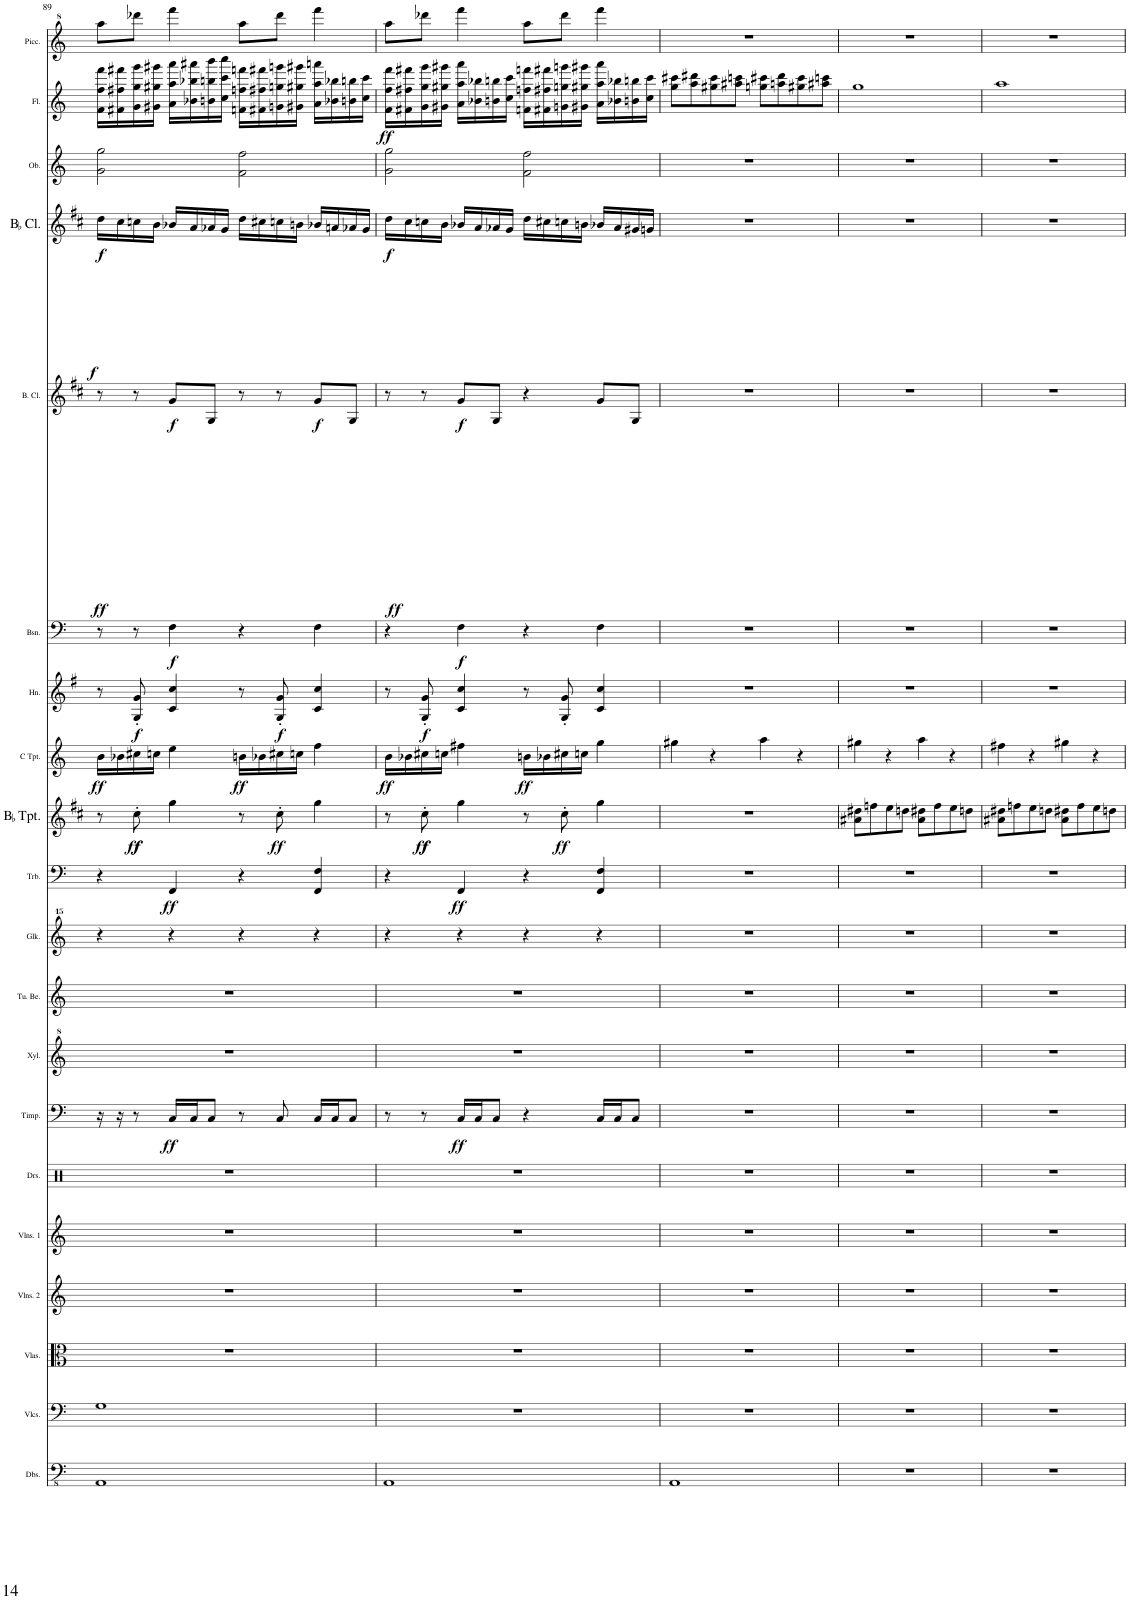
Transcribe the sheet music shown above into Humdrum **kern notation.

**kern	**kern	**kern	**kern	**kern	**kern	**kern	**dynam	**kern	**kern	**kern	**kern	**dynam	**kern	**dynam	**kern	**dynam	**kern	**dynam	**kern	**dynam	**kern	**dynam	**kern	**dynam	**kern	**kern	**dynam	**kern
*part20	*part19	*part18	*part17	*part16	*part15	*part14	*part14	*part13	*part12	*part11	*part10	*part10	*part9	*part9	*part8	*part8	*part7	*part7	*part6	*part6	*part5	*part5	*part4	*part4	*part3	*part2	*part2	*part1
*staff20	*staff19	*staff18	*staff17	*staff16	*staff15	*staff14	*staff14	*staff13	*staff12	*staff11	*staff10	*staff10	*staff9	*staff9	*staff8	*staff8	*staff7	*staff7	*staff6	*staff6	*staff5	*staff5	*staff4	*staff4	*staff3	*staff2	*staff2	*staff1
*I"Double Basses	*I"Violoncellos	*I"Violas	*I"Violins 2	*I"Violins 1	*I"Drumset	*I"Timpani	*	*I"Xylophone	*I"Tubular Bells	*I"Glockenspiel	*I"Trombone	*	*I"BaccidentalFlat Trumpet	*	*I"C Trumpet	*	*I"Horn	*	*I"Bassoon	*	*I"Bass Clarinet	*	*I"BaccidentalFlat Clarinet	*	*I"Oboe	*I"Flute	*	*I"Piccolo
*I'Dbs.	*I'Vlcs.	*I'Vlas.	*I'Vlns. 2	*I'Vlns. 1	*I'Drs.	*I'Timp.	*	*I'Xyl.	*I'Tu. Be.	*I'Glk.	*I'Trb.	*	*I'BaccidentalFlat Tpt.	*	*I'C Tpt.	*	*I'Hn.	*	*I'Bsn.	*	*I'B. Cl.	*	*I'BaccidentalFlat Cl.	*	*I'Ob.	*I'Fl.	*	*I'Picc.
!!LO:PB:g=z
*clefFv4	*clefF4	*clefC3	*clefG2	*clefG2	*clefX	*clefF4	*	*clefG^2	*clefG2	*clefG^^2	*clefF4	*	*clefG2	*	*clefG2	*	*clefG2	*	*clefF4	*	*clefG2	*	*clefG2	*	*clefG2	*clefG2	*	*clefG^2
*	*	*	*	*	*	*	*	*	*	*	*	*	*Trd1c2	*	*	*	*Trd4c7	*	*	*	*Trd8c14	*	*Trd1c2	*	*	*	*	*Trd-7c-12
*k[]	*k[]	*k[]	*k[]	*k[]	*k[]	*k[]	*	*k[]	*k[]	*k[]	*k[]	*	*k[f#c#]	*	*k[]	*	*k[f#]	*	*k[]	*	*k[f#c#]	*	*k[f#c#]	*	*k[]	*k[]	*	*k[]
*M4/4	*M4/4	*M4/4	*M4/4	*M4/4	*M4/4	*M4/4	*	*M4/4	*M4/4	*M4/4	*M4/4	*	*M4/4	*	*M4/4	*	*M4/4	*	*M4/4	*	*M4/4	*	*M4/4	*	*M4/4	*	*	*
=89	=89	=89	=89	=89	=89	=89	=89	=89	=89	=89	=89	=89	=89	=89	=89	=89	=89	=89	=89	=89	=89	=89	=89	=89	=89	=89	=89	=89
!	!	!	!	!	!	!	!	!	!	!	!	!	!	!	!	!LO:DY:b	!	!	!	!	!	!LO:DY:b	!	!LO:DY:b	!	!	!	!
!	!	!	!	!	!	!	!	!	!	!	!	!	!	!	!	!	!	!	!	!	!	!	!	!LO:DY:n=1:b	!	!	!	!
1AAA	1G	1r	1r	1r	1r	16r	.	1r	1r	4r	4r	.	8r	.	16b\LL	ff	8r	.	8r	.	8r	ff	16dd\LL	f f	2g\ 2gg\	16f\ 16ff\ 16fff\LL	.	8aaa\L
.	.	.	.	.	.	16r	.	.	.	.	.	.	.	.	16b-X\	.	.	.	.	.	.	.	16cc#\	.	.	16f#X\ 16ff#X\ 16fff#X\	.	.
!	!	!	!	!	!	!	!	!	!	!	!	!	!	!LO:DY:b	!	!	!	!	!	!	!	!	!	!	!	!	!	!
!	!	!	!	!	!	!	!	!	!	!	!	!	!	!LO:DY:n=1:b	!	!	!	!LO:DY:b	!	!	!	!	!	!	!	!	!	!
.	.	.	.	.	.	8r	.	.	.	.	.	.	8cc#'\	f ff	16cc#X\	.	8G/' 8g/'	f	8r	.	8r	.	16ccn\	.	.	16g\ 16gg\ 16ggg\	.	8dddd-X\J
.	.	.	.	.	.	.	.	.	.	.	.	.	.	.	16ccn\JJ	.	.	.	.	.	.	.	16b\JJ	.	.	16g#X\ 16gg#X\ 16ggg#X\JJ	.	.
!	!	!	!	!	!	!	!LO:DY:b	!	!	!	!	!LO:DY:b	!	!	!	!	!	!	!	!LO:DY:b	!	!LO:DY:b	!	!	!	!	!	!
.	.	.	.	.	.	16C/LL	ff	.	.	4r	4FF/	ff	4gg\	.	4ee\	.	4c/ 4cc/	.	4F\	f	8g/L	f	16b-X/LL	.	.	16a\ 16aa\ 16aaa\LL	.	4ffff\
.	.	.	.	.	.	16C/J	.	.	.	.	.	.	.	.	.	.	.	.	.	.	.	.	16a/	.	.	16b-X\ 16bb-X\ 16aaa#X\	.	.
.	.	.	.	.	.	8C/J	.	.	.	.	.	.	.	.	.	.	.	.	.	.	8G/J	.	16a-X/	.	.	16bn\ 16bbn\ 16bbb\	.	.
.	.	.	.	.	.	.	.	.	.	.	.	.	.	.	.	.	.	.	.	.	.	.	16g/JJ	.	.	16cc\ 16ccc\ 16cccc\JJ	.	.
!	!	!	!	!	!	!	!	!	!	!	!	!	!	!	!	!LO:DY:b	!	!	!	!	!	!	!	!	!	!	!	!
.	.	.	.	.	.	8r	.	.	.	4r	4r	.	8r	.	16bn\LL	ff	8r	.	4r	.	8r	.	16dd\LL	.	2f\ 2ff\	16fn\ 16ffn\ 16fffn\LL	.	8aaa\L
.	.	.	.	.	.	.	.	.	.	.	.	.	.	.	16b-X\	.	.	.	.	.	.	.	16cc#X\	.	.	16f#X\ 16ff#X\ 16fff#X\	.	.
!	!	!	!	!	!	!	!	!	!	!	!	!	!	!LO:DY:n=2:b	!	!	!	!LO:DY:b	!	!	!	!	!	!	!	!	!	!
.	.	.	.	.	.	8C/	.	.	.	.	.	.	8cc#'\	ff	16cc#X\	.	8G/' 8g/'	f	.	.	8r	.	16ccn\	.	.	16gn\ 16ggn\ 16gggn\	.	8dddd-\J
.	.	.	.	.	.	.	.	.	.	.	.	.	.	.	16ccn\JJ	.	.	.	.	.	.	.	16bn\JJ	.	.	16g#X\ 16gg#X\ 16ggg#X\JJ	.	.
!	!	!	!	!	!	!	!	!	!	!	!	!	!	!	!	!	!	!	!	!	!	!LO:DY:b	!	!	!	!	!	!
.	.	.	.	.	.	16C/LL	.	.	.	4r	4FF/ 4F/	.	4gg\	.	4ff\	.	4c/ 4cc/	.	4F\	.	8g/L	f	16b-X/LL	.	.	16a\ 16aa\ 16aaan\LL	.	4ffff\
.	.	.	.	.	.	16C/J	.	.	.	.	.	.	.	.	.	.	.	.	.	.	.	.	16an/	.	.	16b-X\ 16bb-X\	.	.
.	.	.	.	.	.	8C/J	.	.	.	.	.	.	.	.	.	.	.	.	.	.	8G/J	.	16a-X/	.	.	16bn\ 16bbn\	.	.
.	.	.	.	.	.	.	.	.	.	.	.	.	.	.	.	.	.	.	.	.	.	.	16g/JJ	.	.	16cc\ 16ccc\JJ	.	.
=90	=90	=90	=90	=90	=90	=90	=90	=90	=90	=90	=90	=90	=90	=90	=90	=90	=90	=90	=90	=90	=90	=90	=90	=90	=90	=90	=90	=90
!	!	!	!	!	!	!	!	!	!	!	!	!	!	!	!	!LO:DY:b	!	!	!	!	!	!LO:DY:b	!	!LO:DY:b	!	!	!LO:DY:b	!
1AAA	1r	1r	1r	1r	1r	8r	.	1r	1r	4r	4r	.	8r	.	16b\LL	ff	8r	.	4r	.	8r	ff	16dd\LL	f	2g\ 2gg\	16f\ 16ff\ 16fff\LL	ff	8aaa\L
.	.	.	.	.	.	.	.	.	.	.	.	.	.	.	16b-X\	.	.	.	.	.	.	.	16cc#\	.	.	16f#X\ 16ff#X\ 16fff#X\	.	.
!	!	!	!	!	!	!	!	!	!	!	!	!	!	!LO:DY:b	!	!	!	!	!	!	!	!	!	!	!	!	!	!
!	!	!	!	!	!	!	!	!	!	!	!	!	!	!LO:DY:n=1:b	!	!	!	!LO:DY:b	!	!	!	!	!	!	!	!	!	!
.	.	.	.	.	.	8r	.	.	.	.	.	.	8cc#'\	f ff	16cc#X\	.	8G/' 8g/'	f	.	.	8r	.	16ccn\	.	.	16g\ 16gg\ 16ggg\	.	8dddd-X\J
.	.	.	.	.	.	.	.	.	.	.	.	.	.	.	16ccn\JJ	.	.	.	.	.	.	.	16b\JJ	.	.	16g#X\ 16gg#X\ 16ggg#X\JJ	.	.
!	!	!	!	!	!	!	!LO:DY:b	!	!	!	!	!LO:DY:b	!	!	!	!	!	!	!	!LO:DY:b	!	!LO:DY:b	!	!	!	!	!	!
.	.	.	.	.	.	16C/LL	ff	.	.	4r	4FF/	ff	4gg\	.	4ff#X\	.	4c/ 4cc/	.	4F\	f	8g/L	f	16b-X/LL	.	.	16a\ 16aa\ 16aaa\LL	.	4ffff\
.	.	.	.	.	.	16C/J	.	.	.	.	.	.	.	.	.	.	.	.	.	.	.	.	16a/	.	.	16b-X\ 16bb-X\	.	.
.	.	.	.	.	.	8C/J	.	.	.	.	.	.	.	.	.	.	.	.	.	.	8G/J	.	16a-X/	.	.	16bn\ 16bbn\	.	.
.	.	.	.	.	.	.	.	.	.	.	.	.	.	.	.	.	.	.	.	.	.	.	16g/JJ	.	.	16cc\ 16ccc\JJ	.	.
!	!	!	!	!	!	!	!	!	!	!	!	!	!	!	!	!LO:DY:b	!	!	!	!	!	!	!	!	!	!	!	!
.	.	.	.	.	.	4r	.	.	.	4r	4r	.	8r	.	16bn\LL	ff	8r	.	4r	.	4r	.	16dd\LL	.	2f\ 2ff\	16fn\ 16ffn\ 16fffn\LL	.	8aaa\L
.	.	.	.	.	.	.	.	.	.	.	.	.	.	.	16b-X\	.	.	.	.	.	.	.	16cc#X\	.	.	16f#X\ 16ff#X\ 16fff#X\	.	.
!	!	!	!	!	!	!	!	!	!	!	!	!	!	!LO:DY:n=2:b	!	!	!	!	!	!	!	!	!	!	!	!	!	!
.	.	.	.	.	.	.	.	.	.	.	.	.	8cc#'\	ff	16cc#X\	.	8G/' 8g/'	.	.	.	.	.	16ccn\	.	.	16gn\ 16ggn\ 16gggn\	.	8dddd-\J
.	.	.	.	.	.	.	.	.	.	.	.	.	.	.	16ccn\JJ	.	.	.	.	.	.	.	16bn\JJ	.	.	16g#X\ 16gg#X\ 16ggg#X\JJ	.	.
.	.	.	.	.	.	16C/LL	.	.	.	4r	4FF/ 4F/	.	4gg\	.	4gg\	.	4c/ 4cc/	.	4F\	.	8g/L	.	16b-X/LL	.	.	16a\ 16aa\ 16aaa\LL	.	4ffff\
.	.	.	.	.	.	16C/J	.	.	.	.	.	.	.	.	.	.	.	.	.	.	.	.	16a-/	.	.	16b-X\ 16bb-X\	.	.
.	.	.	.	.	.	8C/J	.	.	.	.	.	.	.	.	.	.	.	.	.	.	8G/J	.	16g#X/	.	.	16bn\ 16bbn\	.	.
.	.	.	.	.	.	.	.	.	.	.	.	.	.	.	.	.	.	.	.	.	.	.	16gn/JJ	.	.	16cc\ 16ccc\JJ	.	.
=91	=91	=91	=91	=91	=91	=91	=91	=91	=91	=91	=91	=91	=91	=91	=91	=91	=91	=91	=91	=91	=91	=91	=91	=91	=91	=91	=91	=91
1AAA	1r	1r	1r	1r	1r	1r	.	1r	1r	1r	1r	.	1r	.	4gg#X\	.	1r	.	1r	.	1r	.	1r	.	1r	8gg\ 8ccc#X\L	.	1r
.	.	.	.	.	.	.	.	.	.	.	.	.	.	.	.	.	.	.	.	.	.	.	.	.	.	8aa\ 8ddd#X\	.	.
.	.	.	.	.	.	.	.	.	.	.	.	.	.	.	4r	.	.	.	.	.	.	.	.	.	.	8gg#X\ 8ccc#\	.	.
.	.	.	.	.	.	.	.	.	.	.	.	.	.	.	.	.	.	.	.	.	.	.	.	.	.	8aa#X\ 8cccn\J	.	.
.	.	.	.	.	.	.	.	.	.	.	.	.	.	.	4aa\	.	.	.	.	.	.	.	.	.	.	8ggn\ 8ccc#X\L	.	.
.	.	.	.	.	.	.	.	.	.	.	.	.	.	.	.	.	.	.	.	.	.	.	.	.	.	8aan\ 8ddd#\	.	.
.	.	.	.	.	.	.	.	.	.	.	.	.	.	.	4r	.	.	.	.	.	.	.	.	.	.	8gg#X\ 8ccc#\	.	.
.	.	.	.	.	.	.	.	.	.	.	.	.	.	.	.	.	.	.	.	.	.	.	.	.	.	8aa#X\ 8cccn\J	.	.
=92	=92	=92	=92	=92	=92	=92	=92	=92	=92	=92	=92	=92	=92	=92	=92	=92	=92	=92	=92	=92	=92	=92	=92	=92	=92	=92	=92	=92
1r	1r	1r	1r	1r	1r	1r	.	1r	1r	1r	1r	.	8a#X\ 8dd#X\L	.	4gg#X\	.	1r	.	1r	.	1r	.	1r	.	1r	1gg	.	1r
.	.	.	.	.	.	.	.	.	.	.	.	.	8ffn\	.	.	.	.	.	.	.	.	.	.	.	.	.	.	.
.	.	.	.	.	.	.	.	.	.	.	.	.	8ee\	.	4r	.	.	.	.	.	.	.	.	.	.	.	.	.
.	.	.	.	.	.	.	.	.	.	.	.	.	8ddn\J	.	.	.	.	.	.	.	.	.	.	.	.	.	.	.
.	.	.	.	.	.	.	.	.	.	.	.	.	8a#\ 8dd#X\L	.	4aa\	.	.	.	.	.	.	.	.	.	.	.	.	.
.	.	.	.	.	.	.	.	.	.	.	.	.	8ff\	.	.	.	.	.	.	.	.	.	.	.	.	.	.	.
.	.	.	.	.	.	.	.	.	.	.	.	.	8ee\	.	4r	.	.	.	.	.	.	.	.	.	.	.	.	.
.	.	.	.	.	.	.	.	.	.	.	.	.	8ddn\J	.	.	.	.	.	.	.	.	.	.	.	.	.	.	.
=93	=93	=93	=93	=93	=93	=93	=93	=93	=93	=93	=93	=93	=93	=93	=93	=93	=93	=93	=93	=93	=93	=93	=93	=93	=93	=93	=93	=93
1r	1r	1r	1r	1r	1r	1r	.	1r	1r	1r	1r	.	8a#X\ 8dd#X\L	.	4ff#X\	.	1r	.	1r	.	1r	.	1r	.	1r	1aa	.	1r
.	.	.	.	.	.	.	.	.	.	.	.	.	8ffn\	.	.	.	.	.	.	.	.	.	.	.	.	.	.	.
.	.	.	.	.	.	.	.	.	.	.	.	.	8ee\	.	4r	.	.	.	.	.	.	.	.	.	.	.	.	.
.	.	.	.	.	.	.	.	.	.	.	.	.	8ddn\J	.	.	.	.	.	.	.	.	.	.	.	.	.	.	.
.	.	.	.	.	.	.	.	.	.	.	.	.	8a#\ 8dd#X\L	.	4gg#X\	.	.	.	.	.	.	.	.	.	.	.	.	.
.	.	.	.	.	.	.	.	.	.	.	.	.	8ff\	.	.	.	.	.	.	.	.	.	.	.	.	.	.	.
.	.	.	.	.	.	.	.	.	.	.	.	.	8ee\	.	4r	.	.	.	.	.	.	.	.	.	.	.	.	.
.	.	.	.	.	.	.	.	.	.	.	.	.	8ddn\J	.	.	.	.	.	.	.	.	.	.	.	.	.	.	.
=	=	=	=	=	=	=	=	=	=	=	=	=	=	=	=	=	=	=	=	=	=	=	=	=	=	=	=	=
*-	*-	*-	*-	*-	*-	*-	*-	*-	*-	*-	*-	*-	*-	*-	*-	*-	*-	*-	*-	*-	*-	*-	*-	*-	*-	*-	*-	*-
